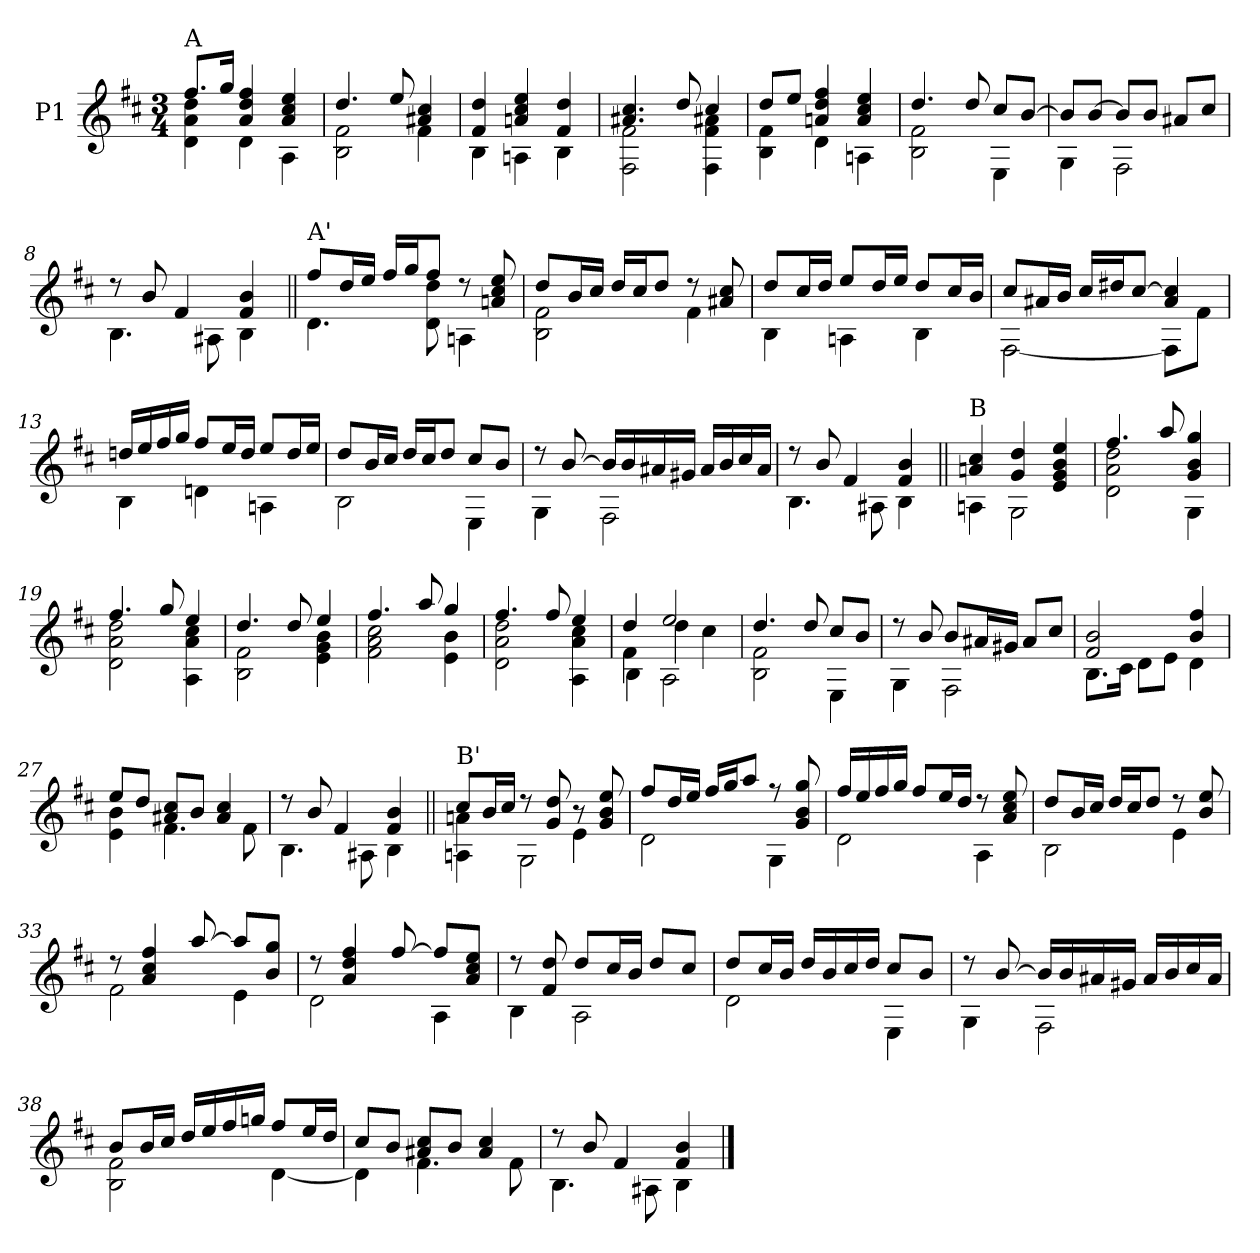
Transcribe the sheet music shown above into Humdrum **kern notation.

**kern
*part1
*staff1
*I"P1
!!LO:PB:g=z
*clefG2
*ITrd7c12
*k[f#c#]
*D:
*M3/4
*MM76
=1
*^
!LO:TX:a:t=A	!
8.f#i/L	4Di\ 4Ai 4di
16gi/Jk	.
4Ai/ 4di 4f#i	4Di\
4Ai/ 4c#i 4ei	4AAi\
=2	=2
4.di/	2BBi\ 2F#i
8ei/	.
4A#Xi/ 4c#i	4F#i\
=3	=3
4F#i/ 4di	4BBi\
4Ani/ 4c#i 4ei	4AAni\
4F#i/ 4di	4BBi\
=4	=4
4.A#Xi/ 4.c#i	2FF#i\ 2F#i
8di/	.
4c#i/	4FF#i\ 4F#i 4A#Xi
=5	=5
8di/L	4BBi\ 4F#i
8ei/J	.
4Ani/ 4di 4f#i	4Di\
4Ai/ 4c#i 4ei	4AAni\
=6	=6
4.di/	2BBi\ 2F#i
8di/	.
8c#i/L	4EEi\
[>8Bi/J	.
=7	=7
8Bi/L]	4GGi\
[>8Bi/J	.
8Bi/L]	2FF#i\
8Bi/J	.
8A#Xi/L	.
8c#i/J	.
!!LO:LB:g=z	!!
=8	=8
8r	4.BBi\
8Bi/	.
4F#i/	.
.	8AA#Xi\
4F#i/ 4Bi	4BBi\
=9||	=9||
!LO:TX:a:t=A'	!
8f#i/L	4.Di\
16di/L	.
16ei/JJ	.
16f#i/LL	.
16gi/J	.
8f#i/J	8Di\ 8di
8r	4AAni\
8Ani/ 8c#i 8ei	.
=10	=10
8di/L	2BBi\ 2F#i
16Bi/L	.
16c#i/JJ	.
16di/LL	.
16c#i/J	.
8di/J	.
8r	4F#i\
8A#Xi/ 8c#i	.
=11	=11
8di/L	4BBi\
16c#i/L	.
16di/JJ	.
8ei/L	4AAni\
16di/L	.
16ei/JJ	.
8di/L	4BBi\
16c#i/L	.
16Bi/JJ	.
=12	=12
8c#i/L	[<2FF#i\
16A#Xi/L	.
16Bi/JJ	.
16c#i/LL	.
16d#Xi/J	.
[>8c#i/J	.
4A#i/ 4c#i]	8FF#i\L]
.	8F#i\J
!!LO:LB:g=z	!!
=13	=13
16dni/LL	4BBi\
16ei/	.
16f#i/	.
16gi/JJ	.
8f#i/L	4Dni\
16ei/L	.
16di/JJ	.
8ei/L	4AAni\
16di/L	.
16ei/JJ	.
=14	=14
8di/L	2BBi\
16Bi/L	.
16c#i/JJ	.
16di/LL	.
16c#i/J	.
8di/J	.
8c#i/L	4EEi\
8Bi/J	.
=15	=15
8r	4GGi\
[>8Bi/	.
16Bi/LL]	2FF#i\
16Bi/	.
16A#Xi/	.
16G#Xi/JJ	.
16A#i/LL	.
16Bi/	.
16c#i/	.
16A#i/JJ	.
=16	=16
8r	4.BBi\
8Bi/	.
4F#i/	.
.	8AA#Xi\
4F#i/ 4Bi	4BBi\
!!LO:LB:g=z	!!
=17||	=17||
!LO:TX:a:t=B	!
4Ani/ 4c#i	4AAni\
4Gi/ 4di	2GGi\
4Ei/ 4Gi 4Bi 4ei	.
=18	=18
4.f#i/	2Di\ 2Ai 2di
8ai/	.
4Gi/ 4Bi 4gi	4GGi\
=19	=19
4.f#i/	2Di\ 2Ai 2di
8gi/	.
4ei/	4AAi\ 4Ai 4c#i
=20	=20
4.di/	2BBi\ 2F#i
8di/	.
4ei/	4Ei\ 4Gi 4Bi
=21	=21
4.f#i/	2F#i\ 2Ai 2c#i
8ai/	.
4gi/	4Ei\ 4Bi
=22	=22
4.f#i/	2Di\ 2Ai 2di
8f#i/	.
4ei/	4AAi\ 4Ai 4c#i
=23	=23
*	*^
4di/	4F#i\	4BBi\
2ei/	4di\	2AAi\
.	4c#i\	.
*	*v	*v
!!LO:LB:g=z
=24	=24
4.di/	2BBi\ 2F#i
8di/	.
8c#i/L	4EEi\
8Bi/J	.
=25	=25
8r	4GGi\
8Bi/	.
8Bi/L	2FF#i\
16A#Xi/L	.
16G#Xi/JJ	.
8A#i/L	.
8c#i/J	.
=26	=26
2F#i/ 2Bi	8.BBi\L
.	16C#i\Jk
.	8Di\L
.	8Ei\J
4Bi/ 4f#i	4Di\
=27	=27
8ei/L	4Ei\ 4Bi
8di/J	.
8A#Xi/ 8c#iL	4.F#i\
8Bi/J	.
4A#i/ 4c#i	.
.	8F#i\
=28	=28
8r	4.BBi\
8Bi/	.
4F#i/	.
.	8AA#Xi\
4F#i/ 4Bi	4BBi\
!!LO:LB:g=z	!!
=29||	=29||
*	*^
!LO:TX:a:t=B'	!	!
8c#i/L	4Ani\	4AAni\
16Bi/L	.	.
16c#i/JJ	.	.
8r	4ryy	2GGi\
8Gi/ 8di	.	.
8r	4Ei\	.
8Gi/ 8Bi 8ei	.	.
*	*v	*v
=30	=30
8f#i/L	2Di\
16di/L	.
16ei/JJ	.
16f#i/LL	.
16gi/J	.
8ai/J	.
8r	4GGi\
8Gi/ 8Bi 8gi	.
=31	=31
16f#i/LL	2Di\
16ei/	.
16f#i/	.
16gi/JJ	.
8f#i/L	.
16ei/L	.
16di/JJ	.
8r	4AAi\
8Ai/ 8c#i 8ei	.
=32	=32
8di/L	2BBi\
16Bi/L	.
16c#i/JJ	.
16di/LL	.
16c#i/J	.
8di/J	.
8r	4Ei\
8Bi/ 8ei	.
!!LO:LB:g=z	!!
=33	=33
8r	2F#i\
4Ai/ 4c#i 4f#i	.
[>8ai/	.
8ai/L]	4Ei\
8Bi/ 8giJ	.
=34	=34
8r	2Di\
4Ai/ 4di 4f#i	.
[>8f#i/	.
8f#i/L]	4AAi\
8Ai/ 8c#i 8eiJ	.
=35	=35
8r	4BBi\
8F#i/ 8di	.
8di/L	2AAi\
16c#i/L	.
16Bi/JJ	.
8di/L	.
8c#i/J	.
=36	=36
8di/L	2Di\
16c#i/L	.
16Bi/JJ	.
16di/LL	.
16Bi/	.
16c#i/	.
16di/JJ	.
8c#i/L	4EEi\
8Bi/J	.
!!LO:LB:g=z	!!
=37	=37
8r	4GGi\
[>8Bi/	.
16Bi/LL]	2FF#i\
16Bi/	.
16A#Xi/	.
16G#Xi/JJ	.
16A#i/LL	.
16Bi/	.
16c#i/	.
16A#i/JJ	.
=38	=38
8Bi/L	2BBi\ 2F#i
16Bi/L	.
16c#i/JJ	.
16di/LL	.
16ei/	.
16f#i/	.
16gni/JJ	.
8f#i/L	[<4Di\
16ei/L	.
16di/JJ	.
=39	=39
8c#i/L	4Di\]
8Bi/J	.
8A#Xi/ 8c#iL	4.F#i\
8Bi/J	.
4A#i/ 4c#i	.
.	8F#i\
=40	=40
8r	4.BBi\
8Bi/	.
4F#i/	.
.	8AA#Xi\
4F#i/ 4Bi	4BBi\
*v	*v
==
*-
